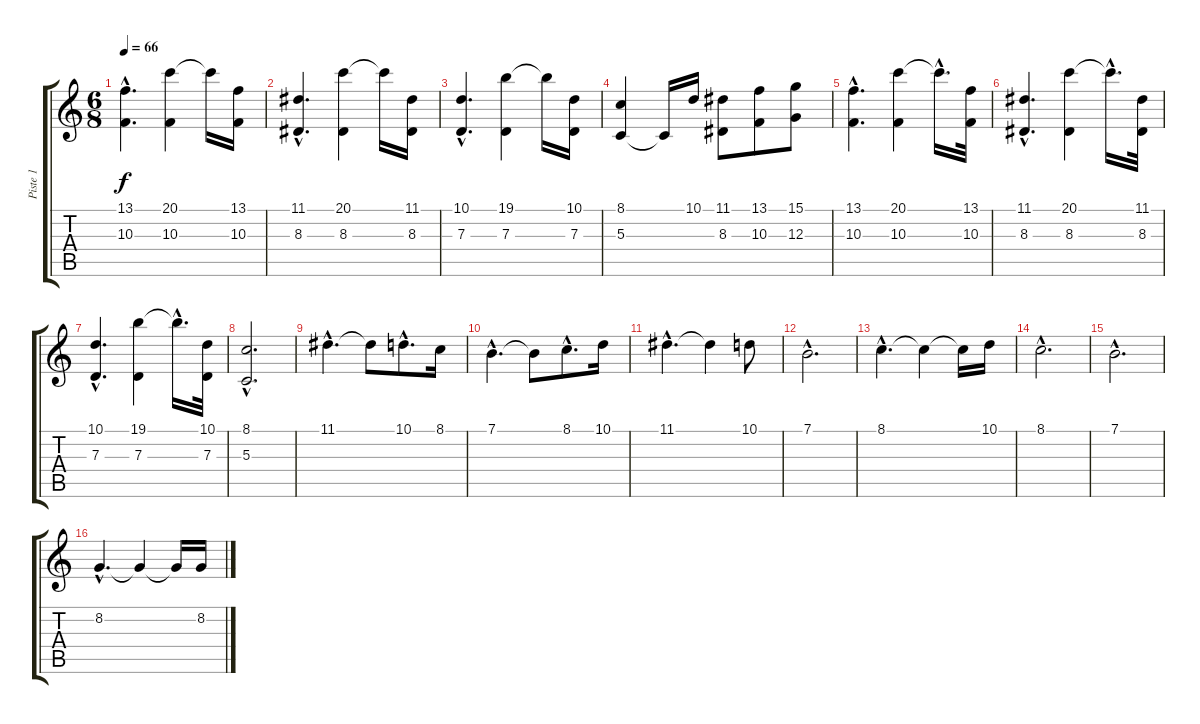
\track ("Piste 1" "Piste 1") {instrument brightacousticpiano}
\staff {score tabs}
\tuning (E4 B3 G3 D3 A2 E2) {hide}
\ts (6 8)
\tempo 66
\clef g2
\ks c
(13.1{hac} 10.3{hac}).4{d dy f} (20.1 10.3).4 20.1{t}.16 (13.1 10.3).16 |
(11.1{hac} 8.3{hac}).4{d} (20.1 8.3).4 20.1{t}.16 (11.1 8.3).16 |
(10.1{hac} 7.3{hac}).4{d} (19.1 7.3).4 19.1{t}.16 (10.1 7.3).16 |
(8.1 5.3).4 5.3{t}.16 10.1.16 (11.1 8.3).8 (13.1 10.3).8 (15.1 12.3).8 |
(13.1{hac} 10.3{hac}).4{d} (20.1 10.3).4 20.1{hac t}.16{d} (13.1 10.3).32 |
(11.1{hac} 8.3{hac}).4{d} (20.1 8.3).4 20.1{hac t}.16{d} (11.1 8.3).32 |
(10.1{hac} 7.3{hac}).4{d} (19.1 7.3).4 19.1{hac t}.16{d} (10.1 7.3).32 |
(8.1{hac} 5.3{hac}).2{d} |
11.1{hac}.4{d} 11.1{t}.8 10.1{hac}.8{d} 8.1.16 |
7.1{hac}.4{d} 7.1{t}.8 8.1{hac}.8{d} 10.1.16 |
11.1{hac}.4{d} 11.1{t}.4 10.1.8 |
7.1{hac}.2{d} |
8.1{hac}.4{d} 8.1{t}.4 8.1{t}.16 10.1.16 |
8.1{hac}.2{d} |
7.1{hac}.2{d} |
8.2{hac}.4{d} 8.2{t}.4 8.2{t}.16 8.2.16
